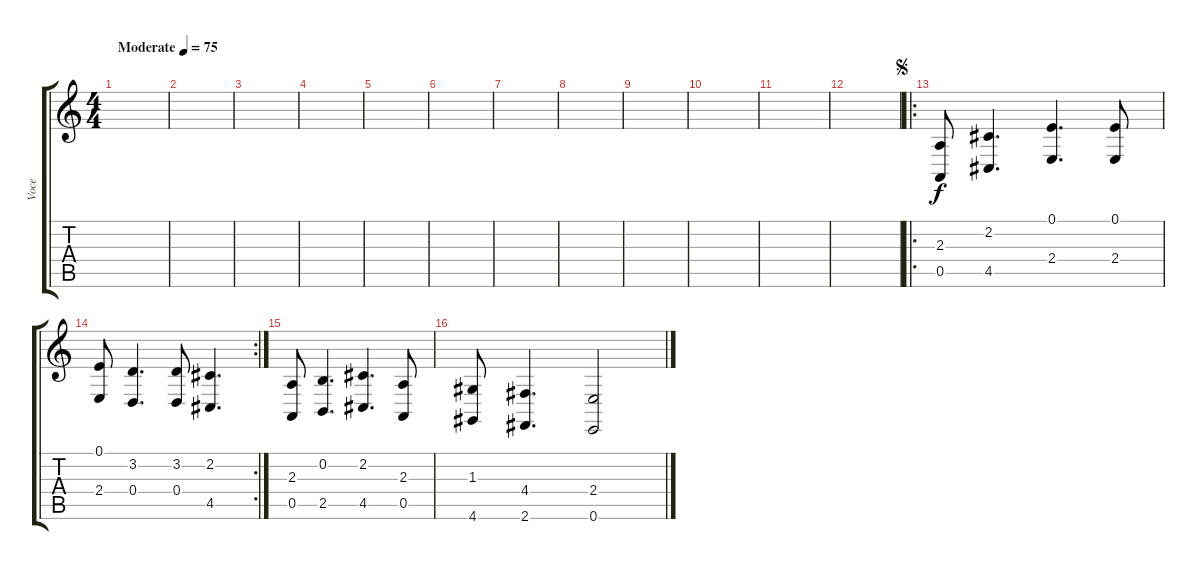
\track ("Voce" "Voce") {instrument voiceoohs}
\staff {score tabs}
\tuning (E4 B3 G3 D3 A2 E2) {hide}
\ts (4 4)
\tempo (75 "Moderate")
\clef g2
\ks c
|
|
|
|
|
|
|
|
|
|
|
|
\ro
\jump segno
(2.3 0.5).8 (2.2 4.5).4{d} (0.1 2.4).4{d} (0.1 2.4).8 |
\rc 2
(0.1 2.4).8 (3.2 0.4).4{d} (3.2 0.4).8 (2.2 4.5).4{d} |
(2.3 0.5).8 (0.2 2.5).4{d} (2.2 4.5).4{d} (2.3 0.5).8 |
(1.3 4.6).8 (4.4 2.6).4{d} (2.4 0.6).2
